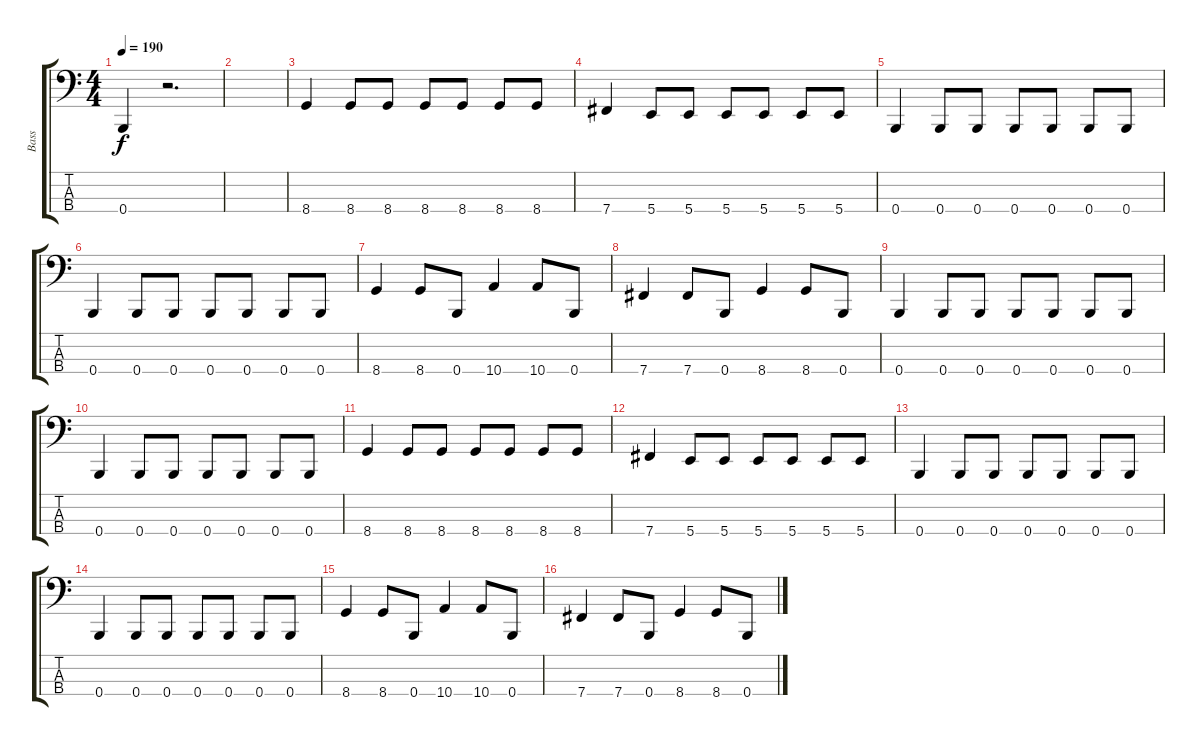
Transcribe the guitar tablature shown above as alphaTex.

\track ("Bass" "Bass") {instrument electricbasspick}
\staff {score tabs}
\tuning (E2 B1 Gb1 B0) {hide}
\ts (4 4)
\tempo 190
\clef f4
\ks c
0.4.4{dy f} r.2{d} |
|
8.4.4 8.4.8 8.4.8 8.4.8 8.4.8 8.4.8 8.4.8 |
7.4.4 5.4.8 5.4.8 5.4.8 5.4.8 5.4.8 5.4.8 |
0.4.4 0.4.8 0.4.8 0.4.8 0.4.8 0.4.8 0.4.8 |
0.4.4 0.4.8 0.4.8 0.4.8 0.4.8 0.4.8 0.4.8 |
8.4.4 8.4.8 0.4.8 10.4.4 10.4.8 0.4.8 |
7.4.4 7.4.8 0.4.8 8.4.4 8.4.8 0.4.8 |
0.4.4 0.4.8 0.4.8 0.4.8 0.4.8 0.4.8 0.4.8 |
0.4.4 0.4.8 0.4.8 0.4.8 0.4.8 0.4.8 0.4.8 |
8.4.4 8.4.8 8.4.8 8.4.8 8.4.8 8.4.8 8.4.8 |
7.4.4 5.4.8 5.4.8 5.4.8 5.4.8 5.4.8 5.4.8 |
0.4.4 0.4.8 0.4.8 0.4.8 0.4.8 0.4.8 0.4.8 |
0.4.4 0.4.8 0.4.8 0.4.8 0.4.8 0.4.8 0.4.8 |
8.4.4 8.4.8 0.4.8 10.4.4 10.4.8 0.4.8 |
7.4.4 7.4.8 0.4.8 8.4.4 8.4.8 0.4.8
